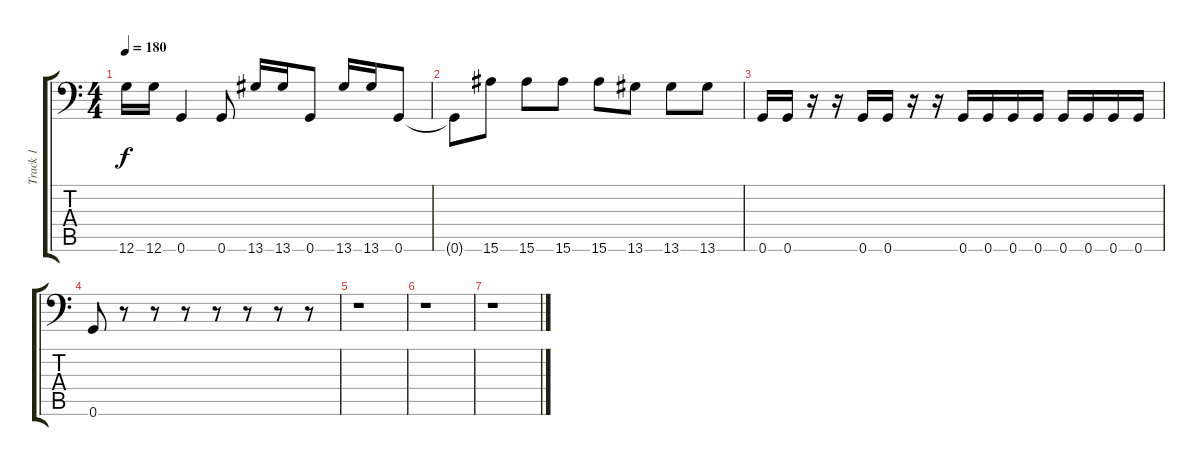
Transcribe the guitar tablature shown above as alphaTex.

\track ("Track 1" "Track 1") {instrument distortionguitar}
\staff {score tabs}
\tuning (A3 E3 C3 G2 D2 G1) {hide}
\ts (4 4)
\tempo 180
\clef f4
\ks c
12.6.16{dy f} 12.6.16 0.6.4 0.6.8 13.6.16 13.6.16 0.6.8 13.6.16 13.6.16 0.6.8 |
0.6{t}.8 15.6.8 15.6.8 15.6.8 15.6.8 13.6.8 13.6.8 13.6.8 |
0.6.16 0.6.16 r.16 r.16 0.6.16 0.6.16 r.16 r.16 0.6.16 0.6.16 0.6.16 0.6.16 0.6.16 0.6.16 0.6.16 0.6.16 |
0.6.8 r.8 r.8 r.8 r.8 r.8 r.8 r.8 |
r.1 |
r.1 |
r.1
